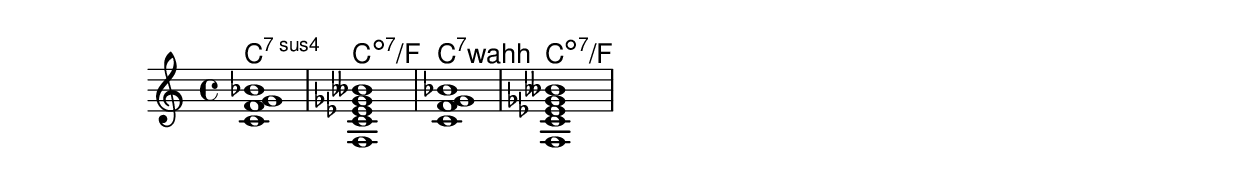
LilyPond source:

%% Do not edit this file; it is auto-generated from LSR http://lsr.dsi.unimi.it
%% This file is in the public domain.
%% Tags: chords
\version "2.11.35"

\header { texidoc = "
The property @code{chordNameExceptions} can used to store a list of
special notations for specific chords. 
" }
% begin verbatim
% 7sus4 denoted with ^7 wahh
chExceptionMusic = {
  <c f g bes>1-\markup { \super "7" "wahh" }
}

% add to existing exceptions.
chExceptions = #(append
  (sequential-music-to-chord-exceptions chExceptionMusic #t)
  ignatzekExceptions)

theMusic = \chordmode {
  c:7sus4 c:dim7/+f
  \set chordNameExceptions = #chExceptions
  c:7sus4 c:dim7/+f
}

\layout {
  ragged-right = ##t 
}

<< \context ChordNames \theMusic
   \context Voice \theMusic
>>  

